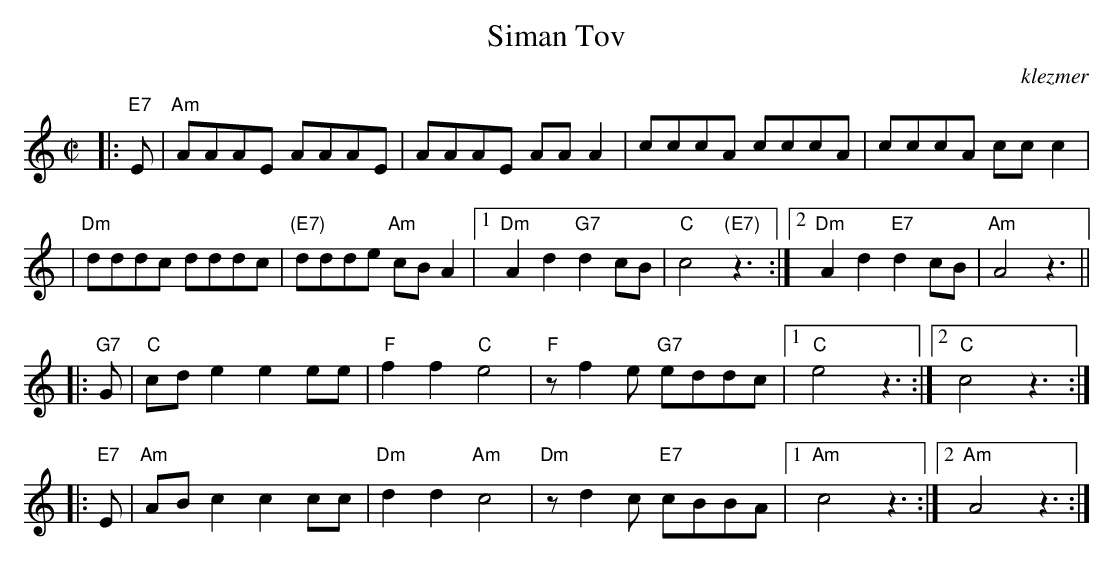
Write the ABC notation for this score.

X:1
T: Siman Tov
O:klezmer
M: C|
L: 1/8
K: Am
|: "E7"E \
| "Am"AAAE AAAE | AAAE AAA2 | cccA cccA | cccA ccc2 |
| "Dm"dddc dddc | "(E7)"ddde "Am"cBA2 |1 "Dm"A2d2 "G7"d2cB | "C"c4 "(E7)"z3:|2 "Dm"A2d2 "E7"d2cB | "Am"A4 z3||
|: "G7"G \
| "C"cde2 e2ee | "F"f2f2 "C"e4 | "F"zf2e "G7"eddc |1 "C"e4 z3:|2 "C"c4 z3:|
|: "E7"E \
| "Am"ABc2 c2cc | "Dm"d2d2 "Am"c4 | "Dm"zd2c "E7"cBBA |1 "Am"c4 z3:|2 "Am"A4 z3:|
